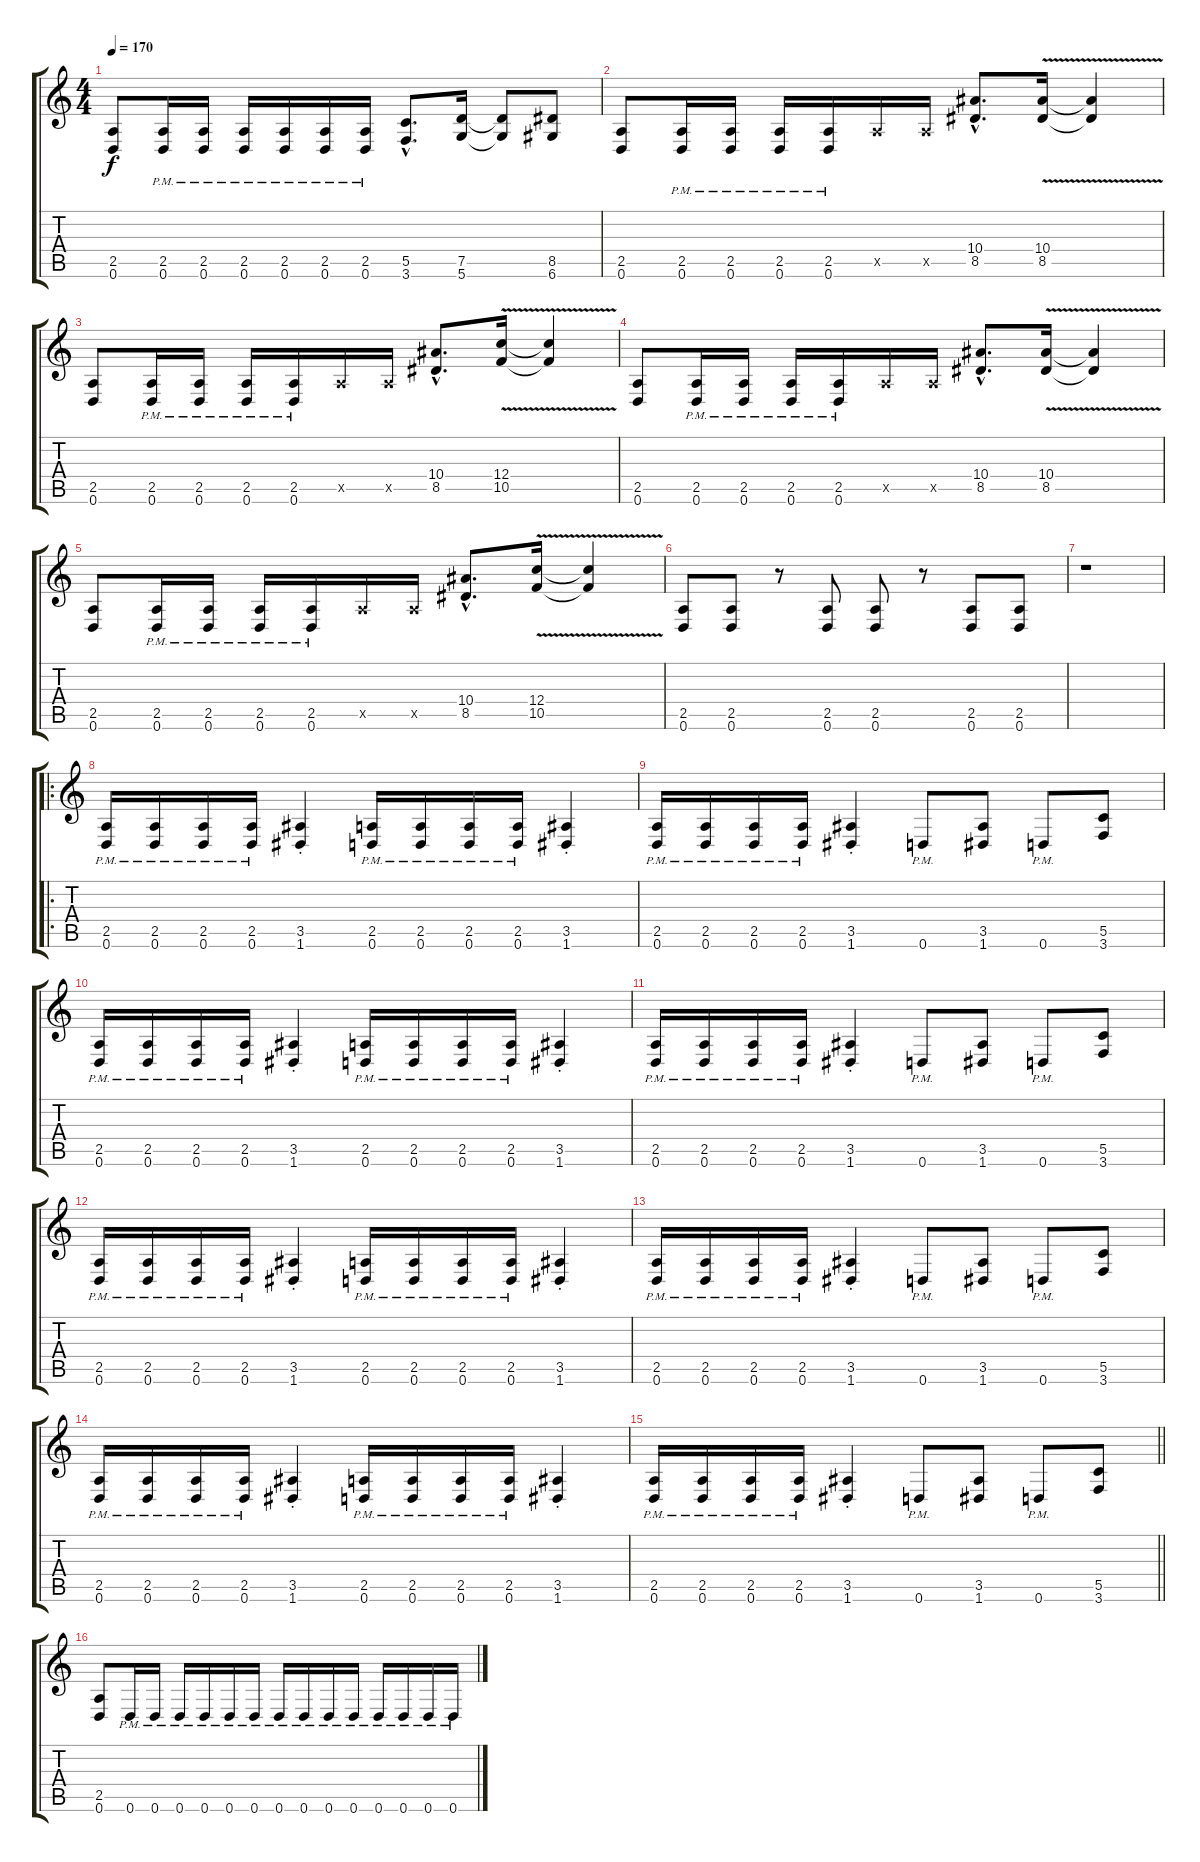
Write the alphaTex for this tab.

\track "" {instrument distortionguitar}
\staff {score tabs}
\tuning (D4 A3 F3 C3 G2 D2) {hide}
\ts (4 4)
\tempo 170
\clef g2
\ks c
(2.5 0.6).8{dy f} (2.5{pm} 0.6{pm}).16 (2.5{pm} 0.6{pm}).16 (2.5{pm} 0.6{pm}).16 (2.5{pm} 0.6{pm}).16 (2.5{pm} 0.6{pm}).16 (2.5{pm} 0.6{pm}).16 (5.5{hac} 3.6{hac}).8{d} (7.5 5.6).16 (7.5{t} 5.6{t}).8 (8.5 6.6).8 |
(2.5 0.6).8 (2.5{pm} 0.6{pm}).16 (2.5{pm} 0.6{pm}).16 (2.5{pm} 0.6{pm}).16 (2.5{pm} 0.6{pm}).16 2.5{x}.16 2.5{x}.16 (10.4{hac} 8.5{hac}).8{d} (10.4{v} 8.5).16 (10.4{t} 8.5{t}).4 |
(2.5 0.6).8 (2.5{pm} 0.6{pm}).16 (2.5{pm} 0.6{pm}).16 (2.5{pm} 0.6{pm}).16 (2.5{pm} 0.6{pm}).16 2.5{x}.16 2.5{x}.16 (10.4{hac} 8.5{hac}).8{d} (12.4{v} 10.5).16 (12.4{t} 10.5{t}).4 |
(2.5 0.6).8 (2.5{pm} 0.6{pm}).16 (2.5{pm} 0.6{pm}).16 (2.5{pm} 0.6{pm}).16 (2.5{pm} 0.6{pm}).16 2.5{x}.16 2.5{x}.16 (10.4{hac} 8.5{hac}).8{d} (10.4{v} 8.5).16 (10.4{t} 8.5{t}).4 |
(2.5 0.6).8 (2.5{pm} 0.6{pm}).16 (2.5{pm} 0.6{pm}).16 (2.5{pm} 0.6{pm}).16 (2.5{pm} 0.6{pm}).16 2.5{x}.16 2.5{x}.16 (10.4{hac} 8.5{hac}).8{d} (12.4{v} 10.5).16 (12.4{t} 10.5{t}).4 |
(2.5 0.6).8 (2.5 0.6).8 r.8 (2.5 0.6).8 (2.5 0.6).8 r.8 (2.5 0.6).8 (2.5 0.6).8 |
r.1 |
\ro
(2.5{pm} 0.6{pm}).16 (2.5{pm} 0.6{pm}).16 (2.5{pm} 0.6{pm}).16 (2.5{pm} 0.6{pm}).16 (3.5{st} 1.6{st}).4 (2.5{pm} 0.6{pm}).16 (2.5{pm} 0.6{pm}).16 (2.5{pm} 0.6{pm}).16 (2.5{pm} 0.6{pm}).16 (3.5{st} 1.6{st}).4 |
(2.5{pm} 0.6{pm}).16 (2.5{pm} 0.6{pm}).16 (2.5{pm} 0.6{pm}).16 (2.5{pm} 0.6{pm}).16 (3.5{st} 1.6{st}).4 0.6{pm}.8 (3.5 1.6).8 0.6{pm}.8 (5.5 3.6).8 |
(2.5{pm} 0.6{pm}).16 (2.5{pm} 0.6{pm}).16 (2.5{pm} 0.6{pm}).16 (2.5{pm} 0.6{pm}).16 (3.5{st} 1.6{st}).4 (2.5{pm} 0.6{pm}).16 (2.5{pm} 0.6{pm}).16 (2.5{pm} 0.6{pm}).16 (2.5{pm} 0.6{pm}).16 (3.5{st} 1.6{st}).4 |
(2.5{pm} 0.6{pm}).16 (2.5{pm} 0.6{pm}).16 (2.5{pm} 0.6{pm}).16 (2.5{pm} 0.6{pm}).16 (3.5{st} 1.6{st}).4 0.6{pm}.8 (3.5 1.6).8 0.6{pm}.8 (5.5 3.6).8 |
(2.5{pm} 0.6{pm}).16 (2.5{pm} 0.6{pm}).16 (2.5{pm} 0.6{pm}).16 (2.5{pm} 0.6{pm}).16 (3.5{st} 1.6{st}).4 (2.5{pm} 0.6{pm}).16 (2.5{pm} 0.6{pm}).16 (2.5{pm} 0.6{pm}).16 (2.5{pm} 0.6{pm}).16 (3.5{st} 1.6{st}).4 |
(2.5{pm} 0.6{pm}).16 (2.5{pm} 0.6{pm}).16 (2.5{pm} 0.6{pm}).16 (2.5{pm} 0.6{pm}).16 (3.5{st} 1.6{st}).4 0.6{pm}.8 (3.5 1.6).8 0.6{pm}.8 (5.5 3.6).8 |
(2.5{pm} 0.6{pm}).16 (2.5{pm} 0.6{pm}).16 (2.5{pm} 0.6{pm}).16 (2.5{pm} 0.6{pm}).16 (3.5{st} 1.6{st}).4 (2.5{pm} 0.6{pm}).16 (2.5{pm} 0.6{pm}).16 (2.5{pm} 0.6{pm}).16 (2.5{pm} 0.6{pm}).16 (3.5{st} 1.6{st}).4 |
\barLineRight lightlight
(2.5{pm} 0.6{pm}).16 (2.5{pm} 0.6{pm}).16 (2.5{pm} 0.6{pm}).16 (2.5{pm} 0.6{pm}).16 (3.5{st} 1.6{st}).4 0.6{pm}.8 (3.5 1.6).8 0.6{pm}.8 (5.5 3.6).8 |
(2.5 0.6).8 0.6{pm}.16 0.6{pm}.16 0.6{pm}.16 0.6{pm}.16 0.6{pm}.16 0.6{pm}.16 0.6{pm}.16 0.6{pm}.16 0.6{pm}.16 0.6{pm}.16 0.6{pm}.16 0.6{pm}.16 0.6{pm}.16 0.6{pm}.16
